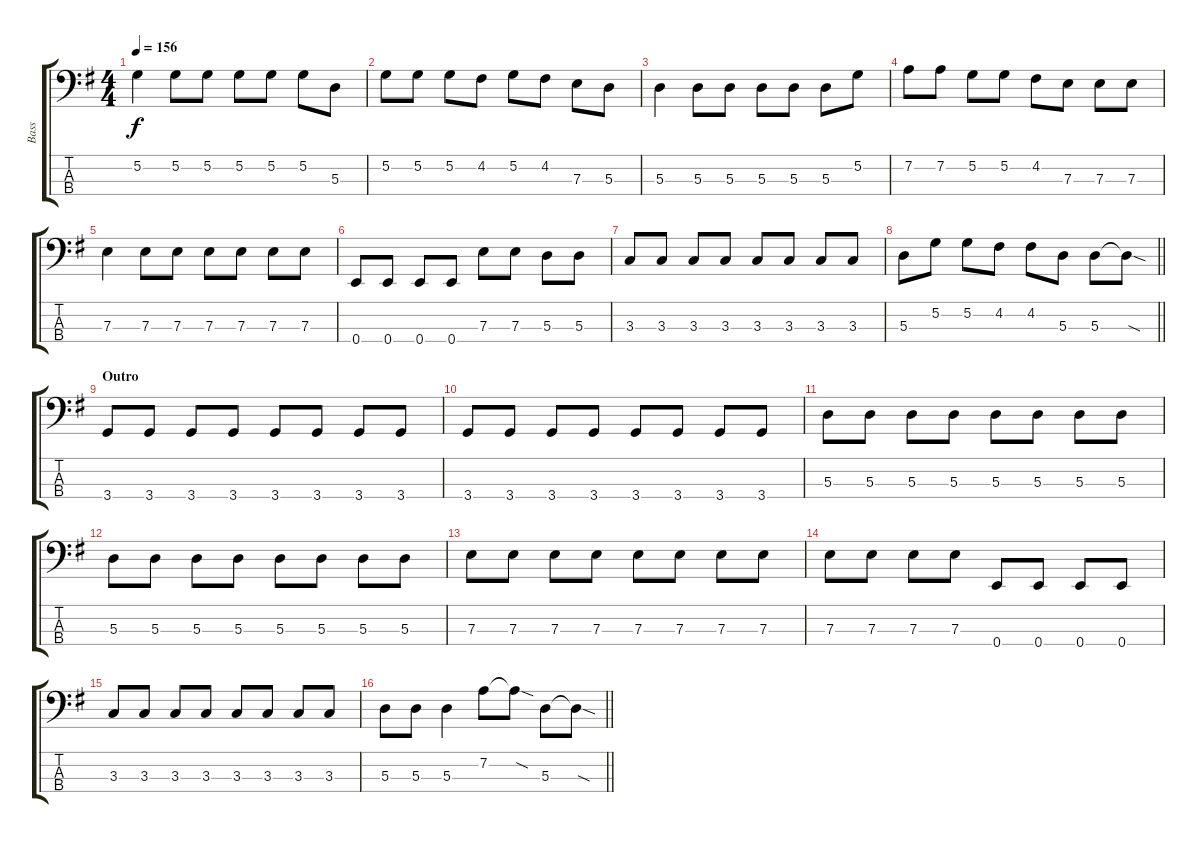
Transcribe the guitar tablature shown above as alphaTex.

\track ("Bass" "Bass") {instrument electricbassfinger}
\staff {score tabs}
\tuning (G2 D2 A1 E1) {hide}
\ts (4 4)
\tempo 156
\clef f4
\ks g
5.2.4{dy f} 5.2.8 5.2.8 5.2.8 5.2.8 5.2.8 5.3.8 |
5.2.8 5.2.8 5.2.8 4.2.8 5.2.8 4.2.8 7.3.8 5.3.8 |
5.3.4 5.3.8 5.3.8 5.3.8 5.3.8 5.3.8 5.2.8 |
7.2.8 7.2.8 5.2.8 5.2.8 4.2.8 7.3.8 7.3.8 7.3.8 |
7.3.4 7.3.8 7.3.8 7.3.8 7.3.8 7.3.8 7.3.8 |
0.4.8 0.4.8 0.4.8 0.4.8 7.3.8 7.3.8 5.3.8 5.3.8 |
3.3.8 3.3.8 3.3.8 3.3.8 3.3.8 3.3.8 3.3.8 3.3.8 |
\barLineRight lightlight
5.3.8 5.2.8 5.2.8 4.2.8 4.2.8 5.3.8 5.3.8 5.3{sod t}.8 |
\section ("" "Outro")
3.4.8 3.4.8 3.4.8 3.4.8 3.4.8 3.4.8 3.4.8 3.4.8 |
3.4.8 3.4.8 3.4.8 3.4.8 3.4.8 3.4.8 3.4.8 3.4.8 |
5.3.8 5.3.8 5.3.8 5.3.8 5.3.8 5.3.8 5.3.8 5.3.8 |
5.3.8 5.3.8 5.3.8 5.3.8 5.3.8 5.3.8 5.3.8 5.3.8 |
7.3.8 7.3.8 7.3.8 7.3.8 7.3.8 7.3.8 7.3.8 7.3.8 |
7.3.8 7.3.8 7.3.8 7.3.8 0.4.8 0.4.8 0.4.8 0.4.8 |
3.3.8 3.3.8 3.3.8 3.3.8 3.3.8 3.3.8 3.3.8 3.3.8 |
\barLineRight lightlight
5.3.8 5.3.8 5.3.4 7.2.8 7.2{sod t}.8 5.3.8 5.3{sod t}.8
